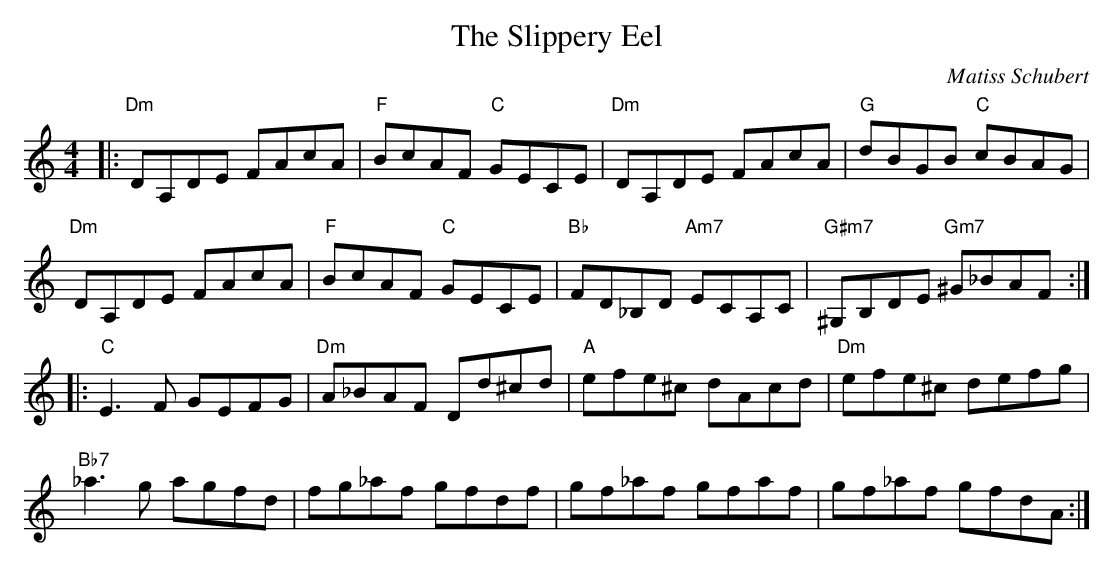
X:1
T: The Slippery Eel
C: Matiss Schubert
L: 1/8
M: 4/4
K: C
|:"Dm"DA,DE FAcA |"F"BcAF "C"GECE |"Dm"DA,DE FAcA |"G"dBGB "C"cBAG |
"Dm"DA,DE FAcA |"F"BcAF "C"GECE |"Bb"FD_B,D "Am7"ECA,C |"G#m7"^G,B,DE "Gm7"^G_BAF ::
"C"E3F GEFG |"Dm"A_BAF Dd^cd |"A"efe^c dAcd |"Dm"efe^c defg |
"Bb7"_a3g agfd |fg_af gfdf |gf_af gfaf |gf_af gfdA :|
